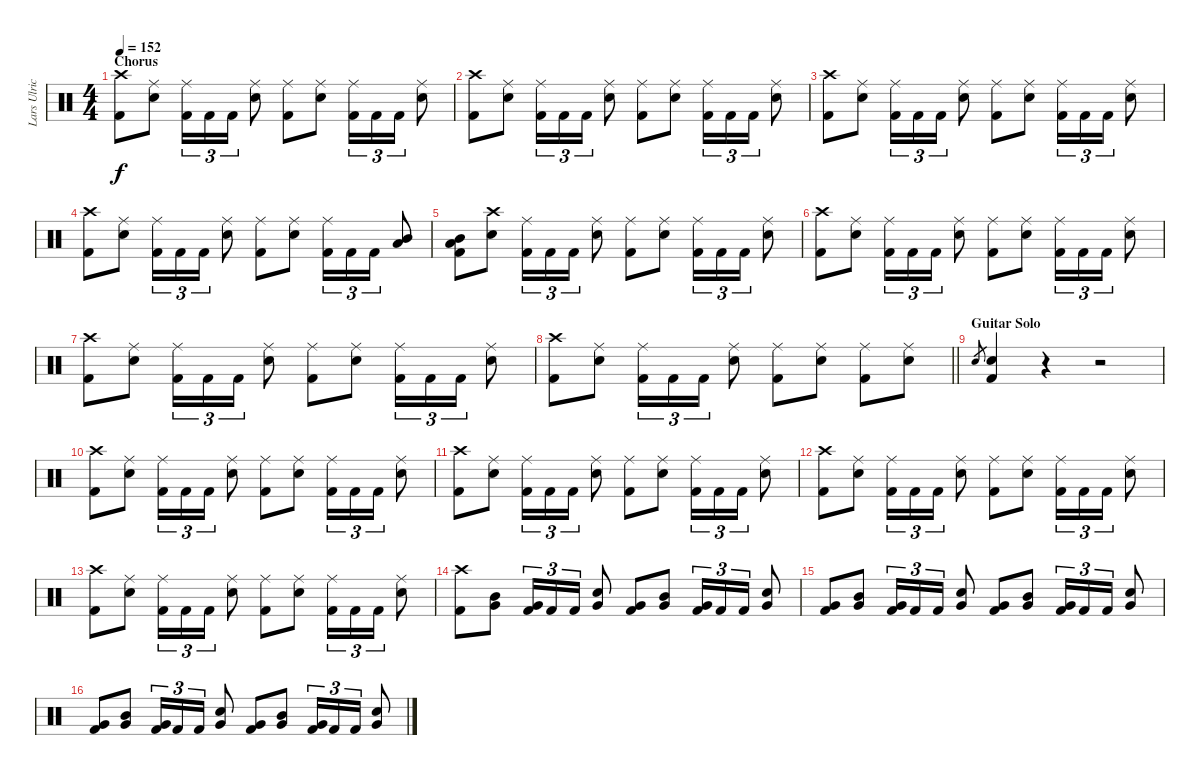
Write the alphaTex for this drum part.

\track ("Lars Ulrich - Drums" "Lars Ulric") {instrument percussion}
\staff {score}
\articulation defaults
\ts (4 4)
\section ("" "Chorus")
\tempo 152
\clef neutral
\ks c
("Crash high (hit)" "Kick (hit) 2").8{dy f} ("Ride (middle)" "Snare (hit) 2").8 ("Ride (middle)" "Kick (hit) 2").16{tu (3 2)} "Kick (hit) 2".16{tu (3 2)} "Kick (hit) 2".16{tu (3 2)} ("Ride (middle)" "Snare (hit) 2").8 ("Ride (middle)" "Kick (hit) 2").8 ("Ride (middle)" "Snare (hit) 2").8 ("Ride (middle)" "Kick (hit) 2").16{tu (3 2)} "Kick (hit) 2".16{tu (3 2)} "Kick (hit) 2".16{tu (3 2)} ("Ride (middle)" "Snare (hit) 2").8 |
("Crash high (hit)" "Kick (hit) 2").8 ("Ride (middle)" "Snare (hit) 2").8 ("Ride (middle)" "Kick (hit) 2").16{tu (3 2)} "Kick (hit) 2".16{tu (3 2)} "Kick (hit) 2".16{tu (3 2)} ("Ride (middle)" "Snare (hit) 2").8 ("Ride (middle)" "Kick (hit) 2").8 ("Ride (middle)" "Snare (hit) 2").8 ("Ride (middle)" "Kick (hit) 2").16{tu (3 2)} "Kick (hit) 2".16{tu (3 2)} "Kick (hit) 2".16{tu (3 2)} ("Ride (middle)" "Snare (hit) 2").8 |
("Crash high (hit)" "Kick (hit) 2").8 ("Ride (middle)" "Snare (hit) 2").8 ("Ride (middle)" "Kick (hit) 2").16{tu (3 2)} "Kick (hit) 2".16{tu (3 2)} "Kick (hit) 2".16{tu (3 2)} ("Ride (middle)" "Snare (hit) 2").8 ("Ride (middle)" "Kick (hit) 2").8 ("Ride (middle)" "Snare (hit) 2").8 ("Ride (middle)" "Kick (hit) 2").16{tu (3 2)} "Kick (hit) 2".16{tu (3 2)} "Kick (hit) 2".16{tu (3 2)} ("Ride (middle)" "Snare (hit) 2").8 |
("Crash high (hit)" "Kick (hit) 2").8 ("Ride (middle)" "Snare (hit) 2").8 ("Ride (middle)" "Kick (hit) 2").16{tu (3 2)} "Kick (hit) 2".16{tu (3 2)} "Kick (hit) 2".16{tu (3 2)} ("Ride (middle)" "Snare (hit) 2").8 ("Ride (middle)" "Kick (hit) 2").8 ("Ride (middle)" "Snare (hit) 2").8 ("Ride (middle)" "Kick (hit) 2").16{tu (3 2)} "Kick (hit) 2".16{tu (3 2)} "Kick (hit) 2".16{tu (3 2)} ("Mid Tom (hit)" "Low Tom (hit)").8 |
("Mid Tom (hit)" "Low Tom (hit)" "Kick (hit) 2").8 ("Crash high (hit)" "Snare (hit) 2").8 ("Ride (middle)" "Kick (hit) 2").16{tu (3 2)} "Kick (hit) 2".16{tu (3 2)} "Kick (hit) 2".16{tu (3 2)} ("Ride (middle)" "Snare (hit) 2").8 ("Ride (middle)" "Kick (hit) 2").8 ("Ride (middle)" "Snare (hit) 2").8 ("Ride (middle)" "Kick (hit) 2").16{tu (3 2)} "Kick (hit) 2".16{tu (3 2)} "Kick (hit) 2".16{tu (3 2)} ("Ride (middle)" "Snare (hit) 2").8 |
("Crash high (hit)" "Kick (hit) 2").8 ("Ride (middle)" "Snare (hit) 2").8 ("Ride (middle)" "Kick (hit) 2").16{tu (3 2)} "Kick (hit) 2".16{tu (3 2)} "Kick (hit) 2".16{tu (3 2)} ("Ride (middle)" "Snare (hit) 2").8 ("Ride (middle)" "Kick (hit) 2").8 ("Ride (middle)" "Snare (hit) 2").8 ("Ride (middle)" "Kick (hit) 2").16{tu (3 2)} "Kick (hit) 2".16{tu (3 2)} "Kick (hit) 2".16{tu (3 2)} ("Ride (middle)" "Snare (hit) 2").8 |
("Crash high (hit)" "Kick (hit) 2").8 ("Ride (middle)" "Snare (hit) 2").8 ("Ride (middle)" "Kick (hit) 2").16{tu (3 2)} "Kick (hit) 2".16{tu (3 2)} "Kick (hit) 2".16{tu (3 2)} ("Ride (middle)" "Snare (hit) 2").8 ("Ride (middle)" "Kick (hit) 2").8 ("Ride (middle)" "Snare (hit) 2").8 ("Ride (middle)" "Kick (hit) 2").16{tu (3 2)} "Kick (hit) 2".16{tu (3 2)} "Kick (hit) 2".16{tu (3 2)} ("Ride (middle)" "Snare (hit) 2").8 |
\barLineRight lightlight
("Crash high (hit)" "Kick (hit) 2").8 ("Ride (middle)" "Snare (hit) 2").8 ("Ride (middle)" "Kick (hit) 2").16{tu (3 2)} "Kick (hit) 2".16{tu (3 2)} "Kick (hit) 2".16{tu (3 2)} ("Ride (middle)" "Snare (hit) 2").8 ("Ride (middle)" "Kick (hit) 2").8 ("Ride (middle)" "Snare (hit) 2").8 ("Ride (middle)" "Kick (hit) 2").8 ("Ride (middle)" "Snare (hit) 2").8 |
\section ("" "Guitar Solo")
"Snare (hit) 2".8{gr} ("Snare (hit) 2" "Kick (hit) 2").4 r.4 r.2 |
("Crash high (hit)" "Kick (hit) 2").8 ("Ride (middle)" "Snare (hit) 2").8 ("Ride (middle)" "Kick (hit) 2").16{tu (3 2)} "Kick (hit) 2".16{tu (3 2)} "Kick (hit) 2".16{tu (3 2)} ("Ride (middle)" "Snare (hit) 2").8 ("Ride (middle)" "Kick (hit) 2").8 ("Ride (middle)" "Snare (hit) 2").8 ("Ride (middle)" "Kick (hit) 2").16{tu (3 2)} "Kick (hit) 2".16{tu (3 2)} "Kick (hit) 2".16{tu (3 2)} ("Ride (middle)" "Snare (hit) 2").8 |
("Crash high (hit)" "Kick (hit) 2").8 ("Ride (middle)" "Snare (hit) 2").8 ("Ride (middle)" "Kick (hit) 2").16{tu (3 2)} "Kick (hit) 2".16{tu (3 2)} "Kick (hit) 2".16{tu (3 2)} ("Ride (middle)" "Snare (hit) 2").8 ("Ride (middle)" "Kick (hit) 2").8 ("Ride (middle)" "Snare (hit) 2").8 ("Ride (middle)" "Kick (hit) 2").16{tu (3 2)} "Kick (hit) 2".16{tu (3 2)} "Kick (hit) 2".16{tu (3 2)} ("Ride (middle)" "Snare (hit) 2").8 |
("Crash high (hit)" "Kick (hit) 2").8 ("Ride (middle)" "Snare (hit) 2").8 ("Ride (middle)" "Kick (hit) 2").16{tu (3 2)} "Kick (hit) 2".16{tu (3 2)} "Kick (hit) 2".16{tu (3 2)} ("Ride (middle)" "Snare (hit) 2").8 ("Ride (middle)" "Kick (hit) 2").8 ("Ride (middle)" "Snare (hit) 2").8 ("Ride (middle)" "Kick (hit) 2").16{tu (3 2)} "Kick (hit) 2".16{tu (3 2)} "Kick (hit) 2".16{tu (3 2)} ("Ride (middle)" "Snare (hit) 2").8 |
("Crash high (hit)" "Kick (hit) 2").8 ("Ride (middle)" "Snare (hit) 2").8 ("Ride (middle)" "Kick (hit) 2").16{tu (3 2)} "Kick (hit) 2".16{tu (3 2)} "Kick (hit) 2".16{tu (3 2)} ("Ride (middle)" "Snare (hit) 2").8 ("Ride (middle)" "Kick (hit) 2").8 ("Ride (middle)" "Snare (hit) 2").8 ("Ride (middle)" "Kick (hit) 2").16{tu (3 2)} "Kick (hit) 2".16{tu (3 2)} "Kick (hit) 2".16{tu (3 2)} ("Ride (middle)" "Snare (hit) 2").8 |
("Crash high (hit)" "Kick (hit) 2").8 ("Mid Tom (hit)" "Very Low Tom (hit)").8 ("Very Low Tom (hit)" "Kick (hit) 2").16{tu (3 2)} "Kick (hit) 2".16{tu (3 2)} "Kick (hit) 2".16{tu (3 2)} ("Snare (hit) 2" "Very Low Tom (hit)").8 ("Very Low Tom (hit)" "Kick (hit) 2").8 ("Mid Tom (hit)" "Very Low Tom (hit)").8 ("Very Low Tom (hit)" "Kick (hit) 2").16{tu (3 2)} "Kick (hit) 2".16{tu (3 2)} "Kick (hit) 2".16{tu (3 2)} ("Snare (hit) 2" "Very Low Tom (hit)").8 |
("Very Low Tom (hit)" "Kick (hit) 2").8 ("Mid Tom (hit)" "Very Low Tom (hit)").8 ("Very Low Tom (hit)" "Kick (hit) 2").16{tu (3 2)} "Kick (hit) 2".16{tu (3 2)} "Kick (hit) 2".16{tu (3 2)} ("Snare (hit) 2" "Very Low Tom (hit)").8 ("Very Low Tom (hit)" "Kick (hit) 2").8 ("Mid Tom (hit)" "Very Low Tom (hit)").8 ("Very Low Tom (hit)" "Kick (hit) 2").16{tu (3 2)} "Kick (hit) 2".16{tu (3 2)} "Kick (hit) 2".16{tu (3 2)} ("Snare (hit) 2" "Very Low Tom (hit)").8 |
("Very Low Tom (hit)" "Kick (hit) 2").8 ("Mid Tom (hit)" "Very Low Tom (hit)").8 ("Very Low Tom (hit)" "Kick (hit) 2").16{tu (3 2)} "Kick (hit) 2".16{tu (3 2)} "Kick (hit) 2".16{tu (3 2)} ("Snare (hit) 2" "Very Low Tom (hit)").8 ("Very Low Tom (hit)" "Kick (hit) 2").8 ("Mid Tom (hit)" "Very Low Tom (hit)").8 ("Very Low Tom (hit)" "Kick (hit) 2").16{tu (3 2)} "Kick (hit) 2".16{tu (3 2)} "Kick (hit) 2".16{tu (3 2)} ("Snare (hit) 2" "Very Low Tom (hit)").8
